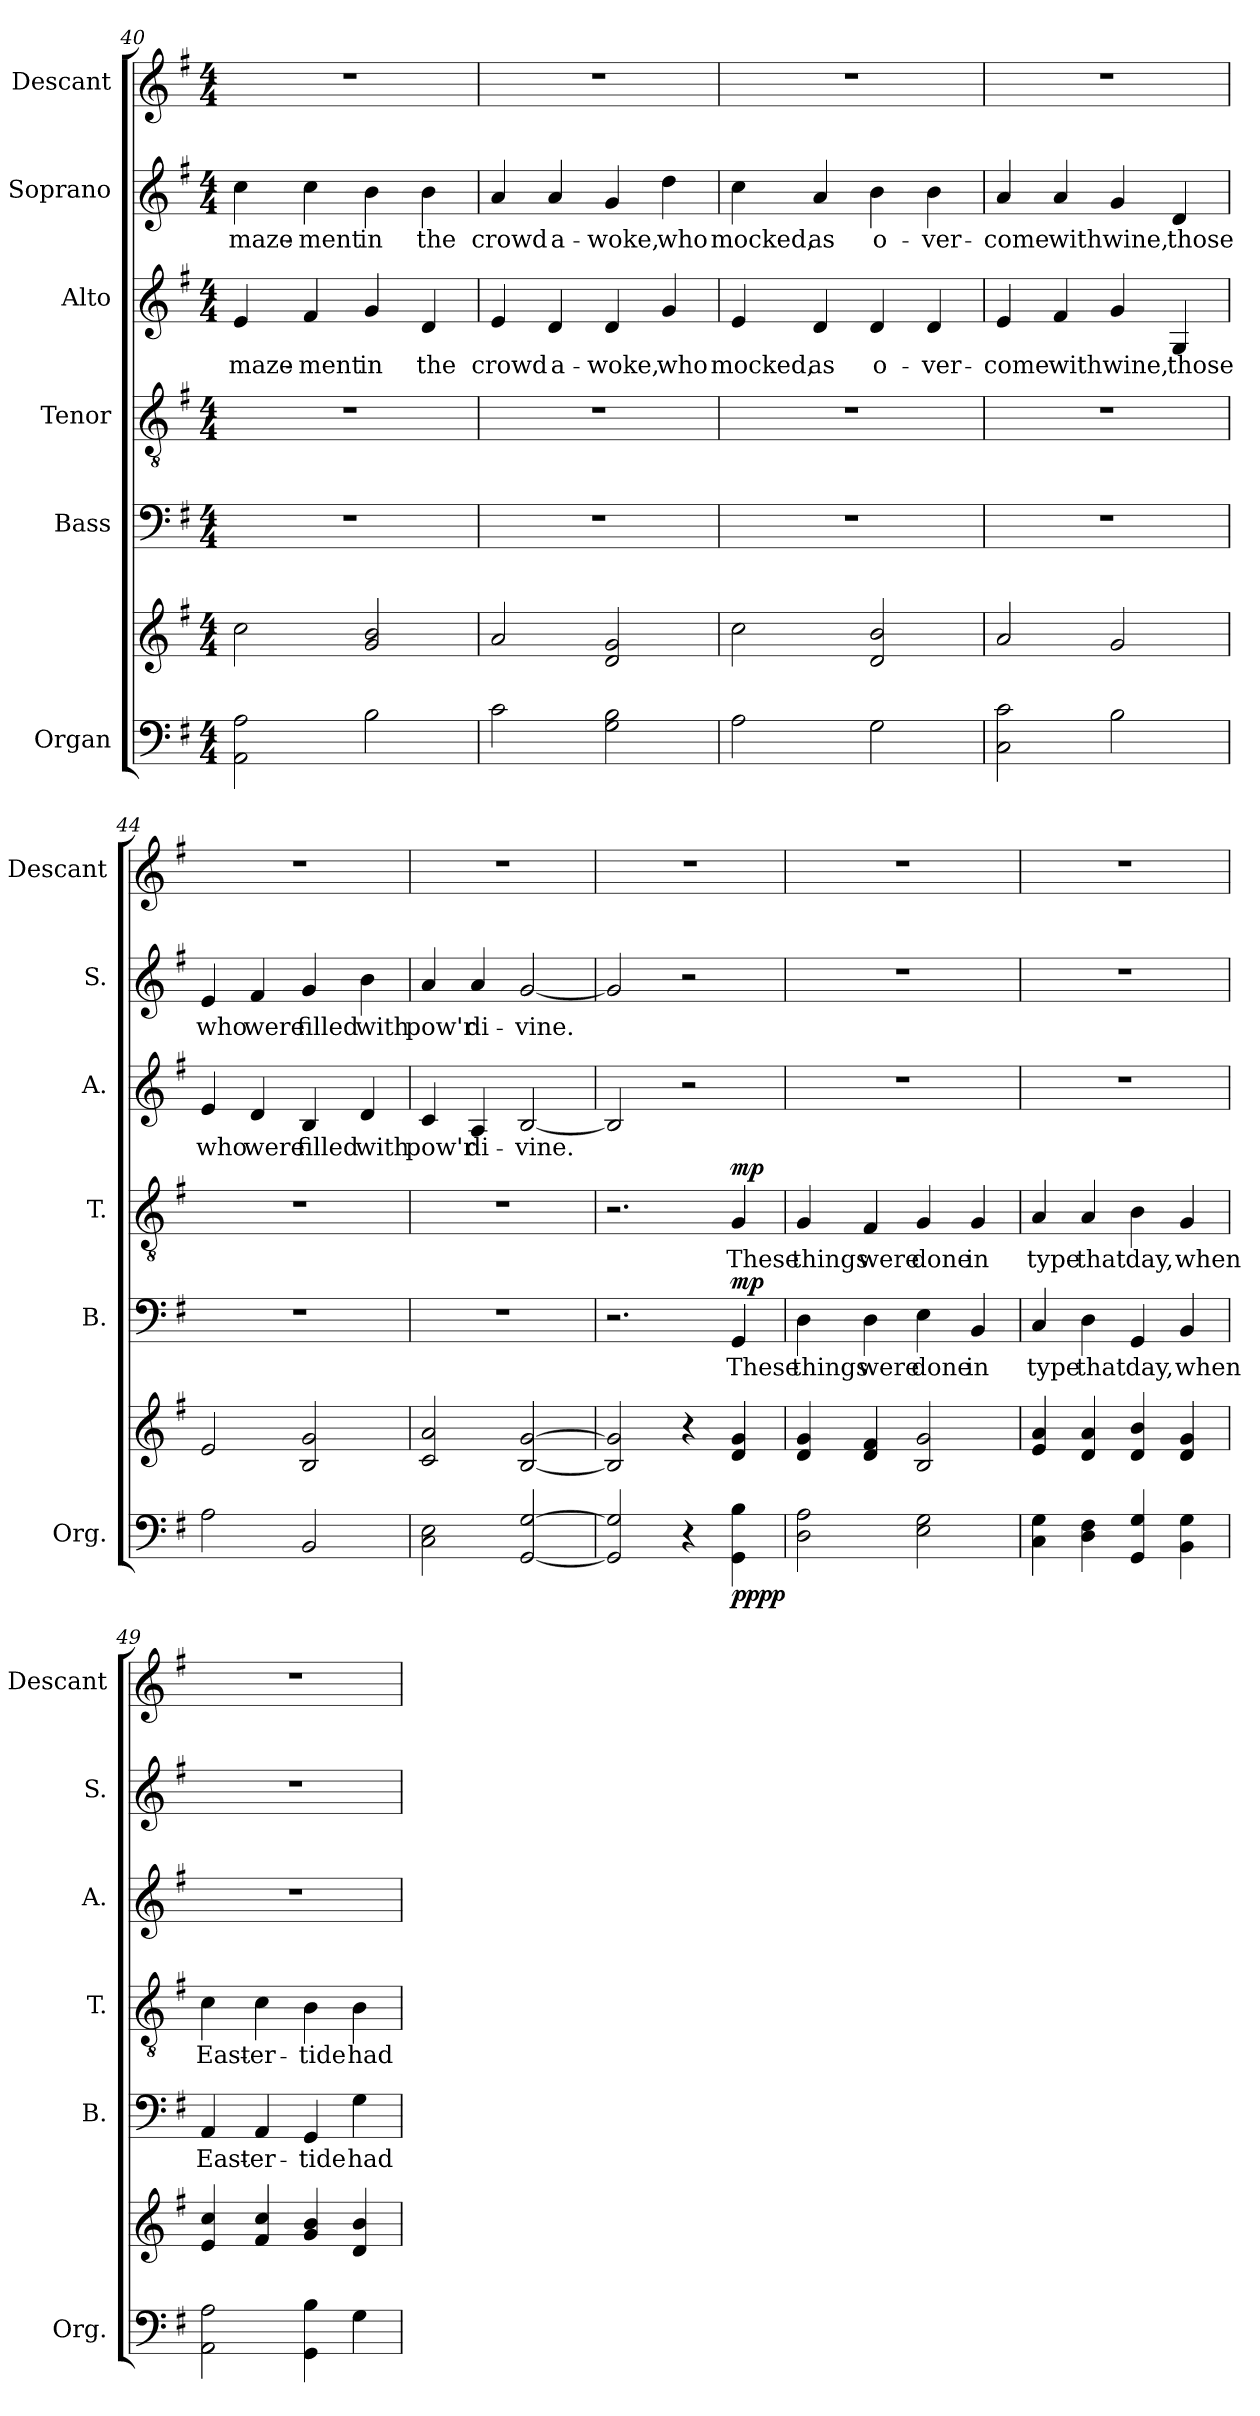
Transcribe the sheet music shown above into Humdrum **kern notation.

**kern	**kern	**dynam	**kern	**text	**dynam	**kern	**text	**dynam	**kern	**text	**kern	**text	**kern
*part6	*part6	*part6	*part5	*part5	*part5	*part4	*part4	*part4	*part3	*part3	*part2	*part2	*part1
*staff7	*staff6	*staff6/7	*staff5	*staff5	*staff5	*staff4	*staff4	*staff4	*staff3	*staff3	*staff2	*staff2	*staff1
*I"Organ	*	*	*I"Bass	*	*	*I"Tenor	*	*	*I"Alto	*	*I"Soprano	*	*I"Descant
*I'Org.	*	*	*I'B.	*	*	*I'T.	*	*	*I'A.	*	*I'S.	*	*I'Descant
*clefF4	*clefG2	*	*clefF4	*	*	*clefGv2	*	*	*clefG2	*	*clefG2	*	*clefG2
*k[f#]	*k[f#]	*	*k[f#]	*	*	*k[f#]	*	*	*k[f#]	*	*k[f#]	*	*k[f#]
*M4/4	*M4/4	*	*M4/4	*	*	*M4/4	*	*	*M4/4	*	*M4/4	*	*M4/4
=40	=40	=40	=40	=40	=40	=40	=40	=40	=40	=40	=40	=40	=40
!	!	!	!	!	!	!	!	!	!	!LO:LY:b	!	!LO:LY:b	!
2AA\ 2A\	2cc\	.	1r	.	.	1r	.	.	4e/	-maze-	4cc\	-maze-	1r
!	!	!	!	!	!	!	!	!	!	!LO:LY:b	!	!LO:LY:b	!
.	.	.	.	.	.	.	.	.	4f#/	-ment	4cc\	-ment	.
!	!	!	!	!	!	!	!	!	!	!LO:LY:b	!	!LO:LY:b	!
2B\	2g/ 2b/	.	.	.	.	.	.	.	4g/	in	4b\	in	.
!	!	!	!	!	!	!	!	!	!	!LO:LY:b	!	!LO:LY:b	!
.	.	.	.	.	.	.	.	.	4d/	the	4b\	the	.
=41	=41	=41	=41	=41	=41	=41	=41	=41	=41	=41	=41	=41	=41
!	!	!	!	!	!	!	!	!	!	!LO:LY:b	!	!LO:LY:b	!
2c\	2a/	.	1r	.	.	1r	.	.	4e/	crowd	4a/	crowd	1r
!	!	!	!	!	!	!	!	!	!	!LO:LY:b	!	!LO:LY:b	!
.	.	.	.	.	.	.	.	.	4d/	a-	4a/	a-	.
!	!	!	!	!	!	!	!	!	!	!LO:LY:b	!	!LO:LY:b	!
2G\ 2B\	2d/ 2g/	.	.	.	.	.	.	.	4d/	-woke,	4g/	-woke,	.
!	!	!	!	!	!	!	!	!	!	!LO:LY:b	!	!LO:LY:b	!
.	.	.	.	.	.	.	.	.	4g/	who	4dd\	who	.
=42	=42	=42	=42	=42	=42	=42	=42	=42	=42	=42	=42	=42	=42
!	!	!	!	!	!	!	!	!	!	!LO:LY:b	!	!LO:LY:b	!
2A\	2cc\	.	1r	.	.	1r	.	.	4e/	mocked,	4cc\	mocked,	1r
!	!	!	!	!	!	!	!	!	!	!LO:LY:b	!	!LO:LY:b	!
.	.	.	.	.	.	.	.	.	4d/	as	4a/	as	.
!	!	!	!	!	!	!	!	!	!	!LO:LY:b	!	!LO:LY:b	!
2G\	2d/ 2b/	.	.	.	.	.	.	.	4d/	o-	4b\	o-	.
!	!	!	!	!	!	!	!	!	!	!LO:LY:b	!	!LO:LY:b	!
.	.	.	.	.	.	.	.	.	4d/	-ver-	4b\	-ver-	.
!!LO:PB:g=z
=43	=43	=43	=43	=43	=43	=43	=43	=43	=43	=43	=43	=43	=43
!	!	!	!	!	!	!	!	!	!	!LO:LY:b	!	!LO:LY:b	!
2C\ 2c\	2a/	.	1r	.	.	1r	.	.	4e/	-come	4a/	-come	1r
!	!	!	!	!	!	!	!	!	!	!LO:LY:b	!	!LO:LY:b	!
.	.	.	.	.	.	.	.	.	4f#/	with	4a/	with	.
!	!	!	!	!	!	!	!	!	!	!LO:LY:b	!	!LO:LY:b	!
2B\	2g/	.	.	.	.	.	.	.	4g/	wine,	4g/	wine,	.
!	!	!	!	!	!	!	!	!	!	!LO:LY:b	!	!LO:LY:b	!
.	.	.	.	.	.	.	.	.	4G/	those	4d/	those	.
=44	=44	=44	=44	=44	=44	=44	=44	=44	=44	=44	=44	=44	=44
!	!	!	!	!	!	!	!	!	!	!LO:LY:b	!	!LO:LY:b	!
2A\	2e/	.	1r	.	.	1r	.	.	4e/	who	4e/	who	1r
!	!	!	!	!	!	!	!	!	!	!LO:LY:b	!	!LO:LY:b	!
.	.	.	.	.	.	.	.	.	4d/	were	4f#/	were	.
!	!	!	!	!	!	!	!	!	!	!LO:LY:b	!	!LO:LY:b	!
2BB/	2B/ 2g/	.	.	.	.	.	.	.	4B/	filled	4g/	filled	.
!	!	!	!	!	!	!	!	!	!	!LO:LY:b	!	!LO:LY:b	!
.	.	.	.	.	.	.	.	.	4d/	with	4b\	with	.
=45	=45	=45	=45	=45	=45	=45	=45	=45	=45	=45	=45	=45	=45
!	!	!	!	!	!	!	!	!	!	!LO:LY:b	!	!LO:LY:b	!
2C\ 2E\	2c/ 2a/	.	1r	.	.	1r	.	.	4c/	pow'r	4a/	pow'r	1r
!	!	!	!	!	!	!	!	!	!	!LO:LY:b	!	!LO:LY:b	!
.	.	.	.	.	.	.	.	.	4A/	di-	4a/	di-	.
!	!	!	!	!	!	!	!	!	!	!LO:LY:b	!	!LO:LY:b	!
[2GG/ [2G/	[2B/ [2g/	.	.	.	.	.	.	.	[2B/	-vine.	[2g/	-vine.	.
=46	=46	=46	=46	=46	=46	=46	=46	=46	=46	=46	=46	=46	=46
2GG/] 2G/]	2B/] 2g/]	.	2.r	.	.	2.r	.	.	2B/]	.	2g/]	.	1r
4r	4r	.	.	.	.	.	.	.	2r	.	2r	.	.
!	!	!LO:DY:b=2	!	!LO:LY:b	!	!	!LO:LY:b	!	!	!	!	!	!
!	!	!LO:DY:n=1:b	!	!	!LO:DY:b	!	!	!LO:DY:b	!	!	!	!	!
4GG\ 4B\	4d/ 4g/	pp pp	4GG/	These	mp	4G/	These	mp	.	.	.	.	.
!!LO:LB:g=z
=47	=47	=47	=47	=47	=47	=47	=47	=47	=47	=47	=47	=47	=47
!	!	!	!	!LO:LY:b	!	!	!LO:LY:b	!	!	!	!	!	!
2D\ 2A\	4d/ 4g/	.	4D\	things	.	4G/	things	.	1r	.	1r	.	1r
!	!	!	!	!LO:LY:b	!	!	!LO:LY:b	!	!	!	!	!	!
.	4d/ 4f#/	.	4D\	were	.	4F#/	were	.	.	.	.	.	.
!	!	!	!	!LO:LY:b	!	!	!LO:LY:b	!	!	!	!	!	!
2E\ 2G\	2B/ 2g/	.	4E\	done	.	4G/	done	.	.	.	.	.	.
!	!	!	!	!LO:LY:b	!	!	!LO:LY:b	!	!	!	!	!	!
.	.	.	4BB/	in	.	4G/	in	.	.	.	.	.	.
=48	=48	=48	=48	=48	=48	=48	=48	=48	=48	=48	=48	=48	=48
!	!	!	!	!LO:LY:b	!	!	!LO:LY:b	!	!	!	!	!	!
4C\ 4G\	4e/ 4a/	.	4C/	type	.	4A/	type	.	1r	.	1r	.	1r
!	!	!	!	!LO:LY:b	!	!	!LO:LY:b	!	!	!	!	!	!
4D\ 4F#\	4d/ 4a/	.	4D\	that	.	4A/	that	.	.	.	.	.	.
!	!	!	!	!LO:LY:b	!	!	!LO:LY:b	!	!	!	!	!	!
4GG/ 4G/	4d/ 4b/	.	4GG/	day,	.	4B\	day,	.	.	.	.	.	.
!	!	!	!	!LO:LY:b	!	!	!LO:LY:b	!	!	!	!	!	!
4BB\ 4G\	4d/ 4g/	.	4BB/	when	.	4G/	when	.	.	.	.	.	.
=49	=49	=49	=49	=49	=49	=49	=49	=49	=49	=49	=49	=49	=49
!	!	!	!	!LO:LY:b	!	!	!LO:LY:b	!	!	!	!	!	!
2AA\ 2A\	4e/ 4cc/	.	4AA/	East-	.	4c\	East-	.	1r	.	1r	.	1r
!	!	!	!	!LO:LY:b	!	!	!LO:LY:b	!	!	!	!	!	!
.	4f#/ 4cc/	.	4AA/	-er-	.	4c\	-er-	.	.	.	.	.	.
!	!	!	!	!LO:LY:b	!	!	!LO:LY:b	!	!	!	!	!	!
4GG\ 4B\	4g/ 4b/	.	4GG/	-tide	.	4B\	-tide	.	.	.	.	.	.
!	!	!	!	!LO:LY:b	!	!	!LO:LY:b	!	!	!	!	!	!
4G\	4d/ 4b/	.	4G\	had	.	4B\	had	.	.	.	.	.	.
=	=	=	=	=	=	=	=	=	=	=	=	=	=
*-	*-	*-	*-	*-	*-	*-	*-	*-	*-	*-	*-	*-	*-
